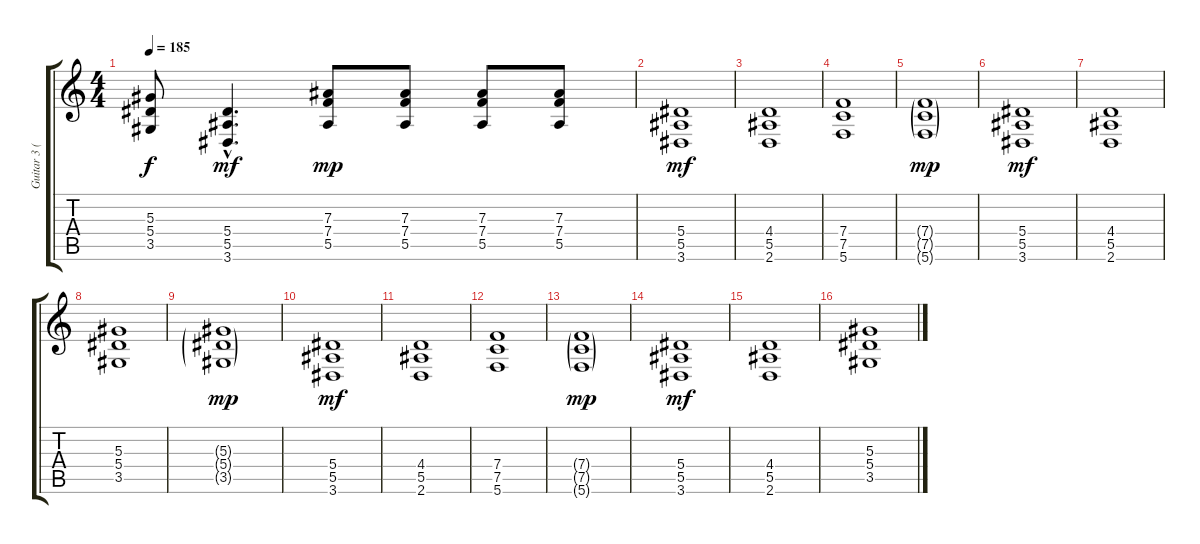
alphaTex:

\track ("Guitar 3 (Rhytm)" "Guitar 3 (") {instrument distortionguitar}
\staff {score tabs}
\tuning (C4 G3 Eb3 Bb2 F2 C2) {hide}
\ts (4 4)
\tempo 185
\clef g2
\ks c
(5.3{t} 5.4{t} 3.5{t}).8{dy f} (5.4{hac} 5.5{hac} 3.6{hac}).4{d dy mf} (7.3 7.4 5.5).8{dy mp} (7.3 7.4 5.5).8 (7.3 7.4 5.5).8 (7.3 7.4 5.5).8 |
(5.4 5.5 3.6).1{dy mf balance 2} |
(4.4 5.5 2.6).1 |
(7.4 7.5 5.6).1 |
(7.4{g} 7.5{g} 5.6{g}).1{dy mp} |
(5.4 5.5 3.6).1{dy mf} |
(4.4 5.5 2.6).1 |
(5.3 5.4 3.5).1 |
(5.3{g} 5.4{g} 3.5{g}).1{dy mp} |
(5.4 5.5 3.6).1{dy mf} |
(4.4 5.5 2.6).1 |
(7.4 7.5 5.6).1 |
(7.4{g} 7.5{g} 5.6{g}).1{dy mp} |
(5.4 5.5 3.6).1{dy mf} |
(4.4 5.5 2.6).1 |
(5.3 5.4 3.5).1
